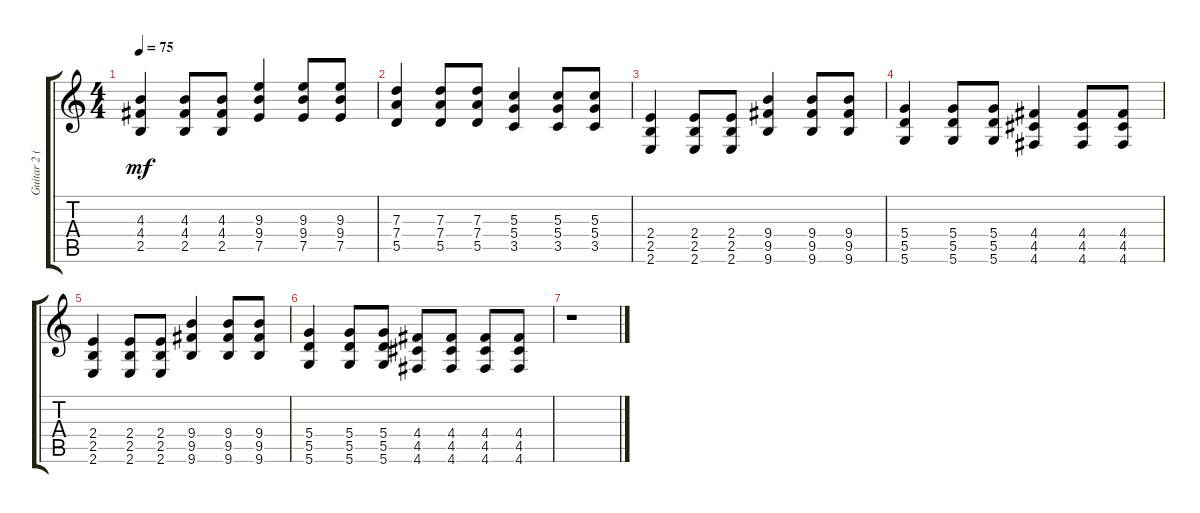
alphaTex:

\track ("Guitar 2 (Paul)" "Guitar 2 (") {instrument distortionguitar}
\staff {score tabs}
\tuning (E4 B3 G3 D3 A2 D2) {hide}
\ts (4 4)
\tempo 75
\clef g2
\ks c
(4.3 4.4 2.5).4{dy mf} (4.3 4.4 2.5).8 (4.3 4.4 2.5).8 (9.3 9.4 7.5).4 (9.3 9.4 7.5).8 (9.3 9.4 7.5).8 |
(7.3 7.4 5.5).4 (7.3 7.4 5.5).8 (7.3 7.4 5.5).8 (5.3 5.4 3.5).4 (5.3 5.4 3.5).8 (5.3 5.4 3.5).8 |
(2.4 2.5 2.6).4 (2.4 2.5 2.6).8 (2.4 2.5 2.6).8 (9.4 9.5 9.6).4 (9.4 9.5 9.6).8 (9.4 9.5 9.6).8 |
(5.4 5.5 5.6).4 (5.4 5.5 5.6).8 (5.4 5.5 5.6).8 (4.4 4.5 4.6).4 (4.4 4.5 4.6).8 (4.4 4.5 4.6).8 |
(2.4 2.5 2.6).4 (2.4 2.5 2.6).8 (2.4 2.5 2.6).8 (9.4 9.5 9.6).4 (9.4 9.5 9.6).8 (9.4 9.5 9.6).8 |
(5.4 5.5 5.6).4 (5.4 5.5 5.6).8 (5.4 5.5 5.6).8 (4.4 4.5 4.6).8 (4.4 4.5 4.6).8 (4.4 4.5 4.6).8 (4.4 4.5 4.6).8 |
r.1
